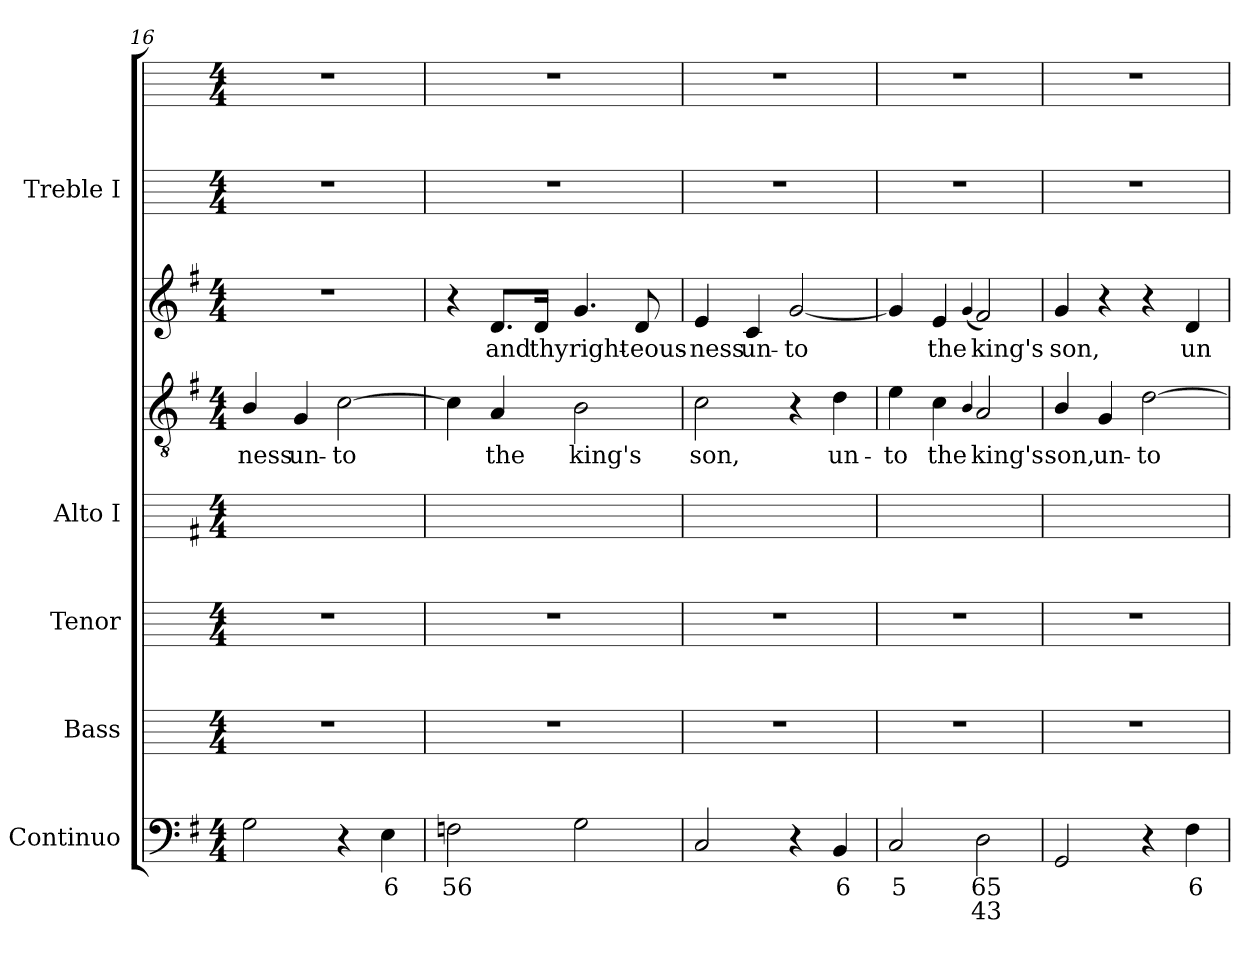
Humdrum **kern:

**kern	**text	**text	**kern	**kern	**kern	**kern	**text	**kern	**text	**kern	**kern
*part5	*part5	*part5	*part4	*part3	*part2	*part2	*part2	*part2	*part2	*part1	*part1
*staff8	*staff8	*staff8	*staff7	*staff6	*staff5	*staff4	*staff4	*staff3	*staff3	*staff2	*staff1
*I"Continuo	*	*	*I"Bass	*I"Tenor	*I"Alto I	*	*	*	*	*I"Treble I	*
*	*	*	*I'B	*I'T	*I'A	*	*	*	*	*	*
!!LO:LB:g=z
*clefF4	*	*	*	*	*	*clefGv2	*	*clefG2	*	*	*
*k[f#]	*	*	*	*	*k[f#]	*k[f#]	*	*k[f#]	*	*	*
*G:	*	*	*	*	*G:	*G:	*	*G:	*	*	*
*M4/4	*	*	*M4/4	*M4/4	*M4/4	*M4/4	*	*M4/4	*	*M4/4	*M4/4
=16	=16	=16	=16	=16	=16	=16	=16	=16	=16	=16	=16
!	!	!	!	!	!	!	!LO:LY:b	!	!	!	!
2G	.	.	1r	1r	1ryy	4B/	-ness	1r	.	1r	1r
!	!	!	!	!	!	!	!LO:LY:b	!	!	!	!
.	.	.	.	.	.	4G	un-	.	.	.	.
!	!	!	!	!	!	!	!LO:LY:b	!	!	!	!
4r	.	.	.	.	.	[2c	-to	.	.	.	.
!	!LO:LY:b	!	!	!	!	!	!	!	!	!	!
4E	6	.	.	.	.	.	.	.	.	.	.
=17	=17	=17	=17	=17	=17	=17	=17	=17	=17	=17	=17
!	!LO:LY:b	!	!	!	!	!	!	!	!	!	!
2Fn	56	.	1r	1r	1ryy	4c]	.	4r	.	1r	1r
!	!	!	!	!	!	!	!LO:LY:b	!	!LO:LY:b	!	!
.	.	.	.	.	.	4A	-the	8.d/L	and	.	.
!	!	!	!	!	!	!	!	!	!LO:LY:b	!	!
.	.	.	.	.	.	.	.	16d/Jk	thy	.	.
!	!	!	!	!	!	!	!LO:LY:b	!	!LO:LY:b	!	!
2G	.	.	.	.	.	2B	king's	4.g	right-	.	.
!	!	!	!	!	!	!	!	!	!LO:LY:b	!	!
.	.	.	.	.	.	.	.	8d	-eous-	.	.
=18	=18	=18	=18	=18	=18	=18	=18	=18	=18	=18	=18
!	!	!	!	!	!	!	!LO:LY:b	!	!LO:LY:b	!	!
2C	.	.	1r	1r	1ryy	2c	son,	4e	ness	1r	1r
!	!	!	!	!	!	!	!	!	!LO:LY:b	!	!
.	.	.	.	.	.	.	.	4c	un-	.	.
!	!	!	!	!	!	!	!	!	!LO:LY:b	!	!
4r	.	.	.	.	.	4r	.	[2g	-to	.	.
!	!LO:LY:b	!	!	!	!	!	!LO:LY:b	!	!	!	!
4BB	6	.	.	.	.	4d	un-	.	.	.	.
=19	=19	=19	=19	=19	=19	=19	=19	=19	=19	=19	=19
!	!LO:LY:b	!	!	!	!	!	!LO:LY:b	!	!	!	!
2C	5	.	1r	1r	1ryy	4e	to	4g]	.	1r	1r
!	!	!	!	!	!	!	!LO:LY:b	!	!LO:LY:b	!	!
.	.	.	.	.	.	4c	the	4e	-the	.	.
.	.	.	.	.	.	4qqB/	.	(<4qqg/	.	.	.
!	!LO:LY:b	!LO:LY:b	!	!	!	!	!LO:LY:b	!	!LO:LY:b	!	!
2D	65	43	.	.	.	2A	king's	2f#)	king's	.	.
=20	=20	=20	=20	=20	=20	=20	=20	=20	=20	=20	=20
!	!	!	!	!	!	!	!LO:LY:b	!	!LO:LY:b	!	!
2GG	.	.	1r	1r	1ryy	4B/	-son,	4g	son,	1r	1r
!	!	!	!	!	!	!	!LO:LY:b	!	!	!	!
.	.	.	.	.	.	4G	un-	4r	.	.	.
!	!	!	!	!	!	!	!LO:LY:b	!	!	!	!
4r	.	.	.	.	.	[2d	-to	4r	.	.	.
!	!LO:LY:b	!	!	!	!	!	!	!	!LO:LY:b	!	!
4F#	6	.	.	.	.	.	.	4d	un-	.	.
=	=	=	=	=	=	=	=	=	=	=	=
*-	*-	*-	*-	*-	*-	*-	*-	*-	*-	*-	*-
